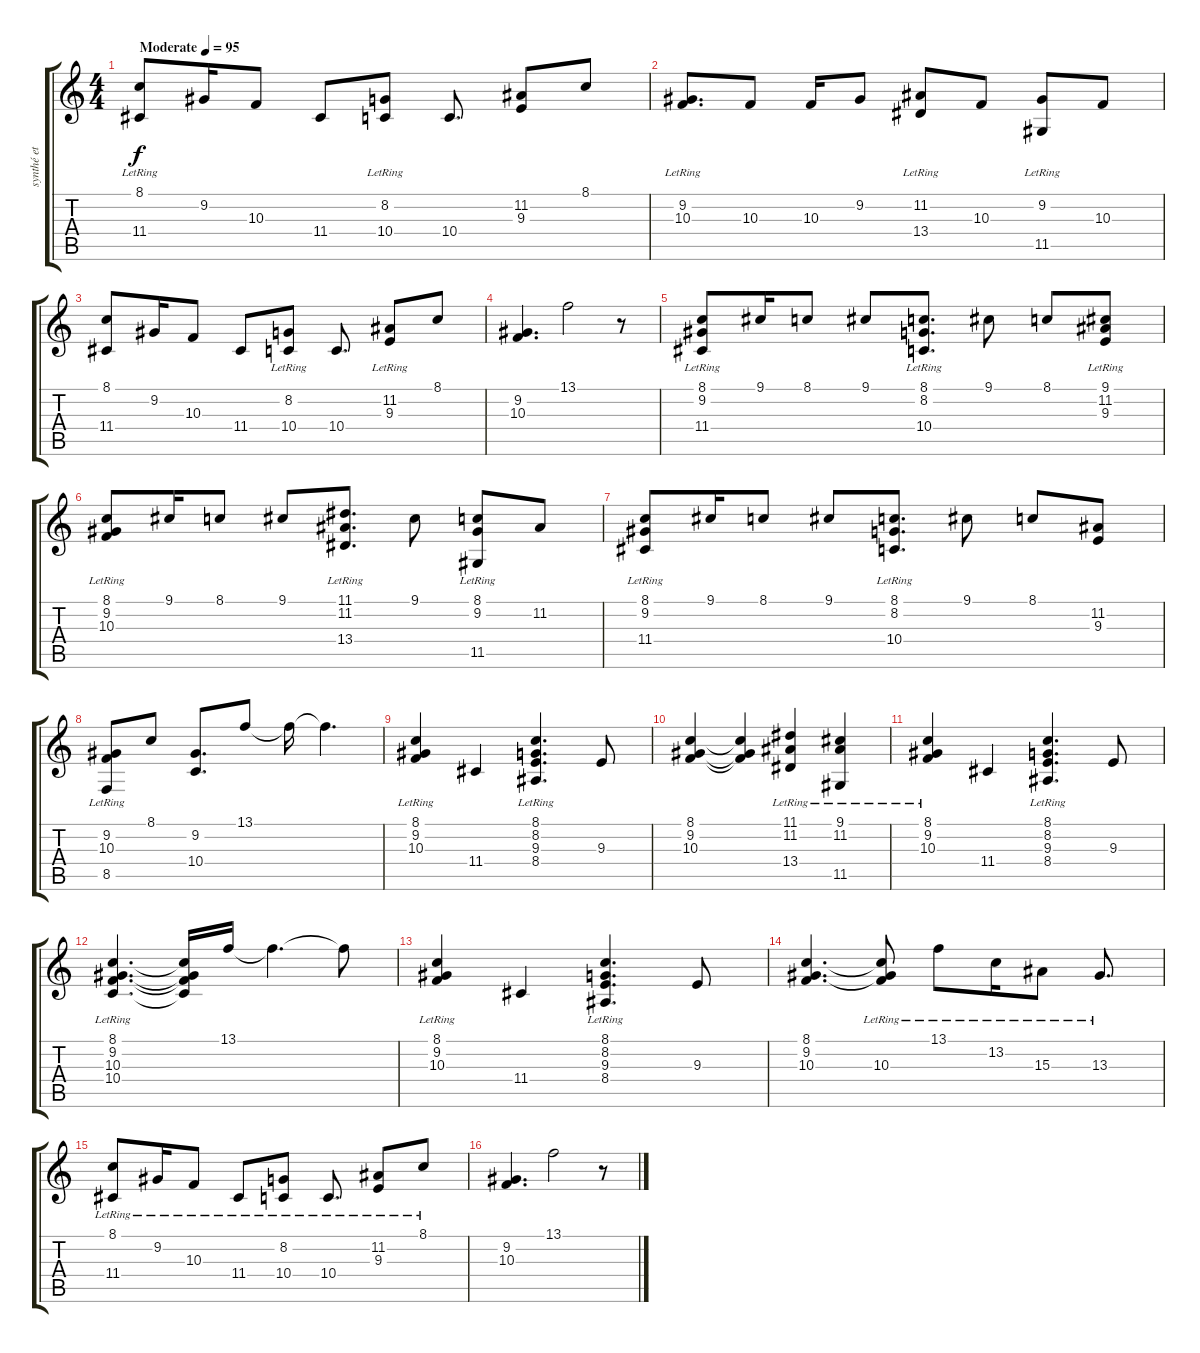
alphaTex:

\track ("synthé et effet" "synthé et ") {instrument pad1newage}
\staff {score tabs}
\tuning (E4 B3 G3 D3 A2 E2) {hide}
\ts (4 4)
\tempo (95 "Moderate")
\clef g2
\ks c
(8.1 11.4{lr}).8{dy f instrument pad1newage} 9.2.16 10.3.8 11.4.8 (8.2 10.4{lr}).8 10.4.8{d} (11.2 9.3).8 8.1.8 |
(9.2 10.3{lr}).8{d} 10.3.8 10.3.16 9.2.8 (11.2 13.4{lr}).8 10.3.8 (9.2 11.5{lr}).8 10.3.8 |
(8.1 11.4).8 9.2.16 10.3.8 11.4.8 (8.2 10.4{lr}).8 10.4.8{d} (11.2 9.3{lr}).8 8.1.8 |
(9.2 10.3).4{d} 13.1.2 r.8 |
(8.1 9.2 11.4{lr}).8 9.1.16 8.1.8 9.1.8 (8.1 8.2 10.4{lr}).8{d} 9.1.8 8.1.8 (9.1 11.2 9.3{lr}).8 |
(8.1 9.2 10.3{lr}).8 9.1.16 8.1.8 9.1.8 (11.1 11.2 13.4{lr}).8{d} 9.1.8 (8.1 9.2 11.5{lr}).8 11.2.8 |
(8.1 9.2 11.4{lr}).8 9.1.16 8.1.8 9.1.8 (8.1 8.2 10.4{lr}).8{d} 9.1.8 8.1.8 (11.2 9.3).8 |
(9.2 10.3{lr} 8.5{lr}).8 8.1.8 (9.2 10.4).8{d} 13.1.8 13.1{t}.16 13.1{t}.4{d} |
(8.1{lr} 9.2{lr} 10.3{lr}).4 11.4.4 (8.1{lr} 8.2{lr} 9.3{lr} 8.4{lr}).4{d} 9.3.8 |
(8.1 9.2 10.3).4 (8.1{t} 9.2{t} 10.3{t}).4 (11.1 11.2 13.4{lr}).4 (9.1 11.2 11.5{lr}).4 |
(8.1{lr} 9.2{lr} 10.3{lr}).4 11.4.4 (8.1{lr} 8.2{lr} 9.3{lr} 8.4{lr}).4{d} 9.3.8 |
(8.1{lr} 9.2{lr} 10.3{lr} 10.4{lr}).4{d} (8.1{t} 9.2{t} 10.3{t} 10.4{t}).16 13.1.16 13.1{t}.4{d} 13.1{t}.8 |
(8.1{lr} 9.2{lr} 10.3{lr}).4 11.4.4 (8.1{lr} 8.2{lr} 9.3{lr} 8.4{lr}).4{d} 9.3.8 |
(8.1 9.2 10.3).4{d} (8.1{t} 9.2{t} 10.3{lr}).8 13.1{lr}.8 13.2{lr}.16 15.3{lr}.8 13.3{lr}.8{d} |
(8.1{lr} 11.4{lr}).8 9.2{lr}.16 10.3{lr}.8 11.4{lr}.8 (8.2{lr} 10.4{lr}).8 10.4{lr}.8{d} (11.2{lr} 9.3{lr}).8 8.1{lr}.8 |
(9.2 10.3).4{d} 13.1.2 r.8
